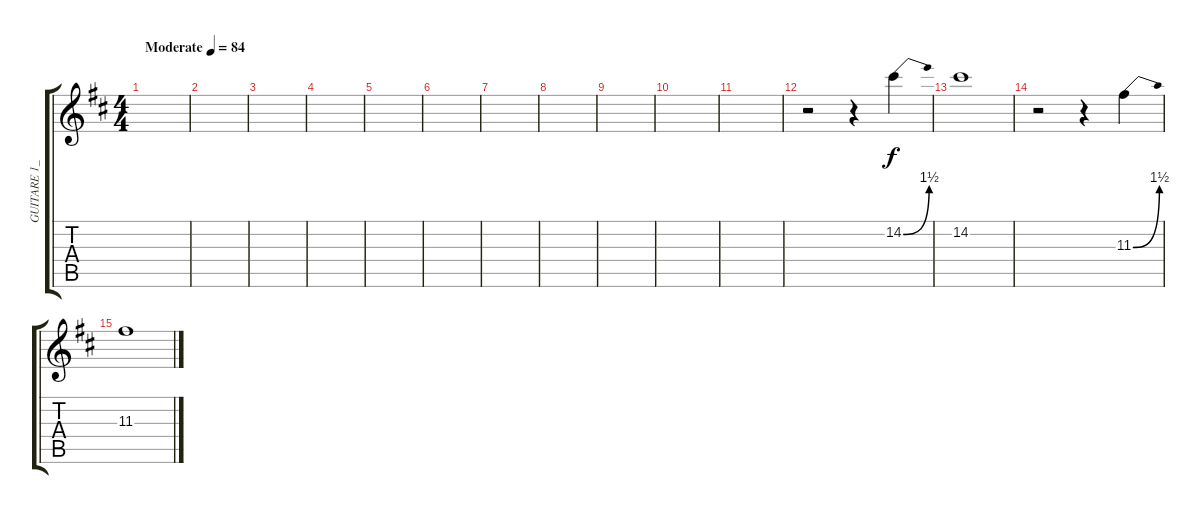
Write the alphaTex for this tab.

\track ("GUITARE 1_1" "GUITARE 1_") {instrument overdrivenguitar}
\staff {score tabs}
\tuning (E4 B3 G3 D3 A2 E2) {hide}
\ts (4 4)
\tempo (84 "Moderate")
\clef g2
\ks d
|
|
|
|
|
|
|
|
|
|
|
r.2 r.4 14.2{be (bend 0 0 60 6)}.4 |
14.2.1 |
r.2 r.4 11.3{be (bend 0 0 60 6)}.4 |
11.3.1
